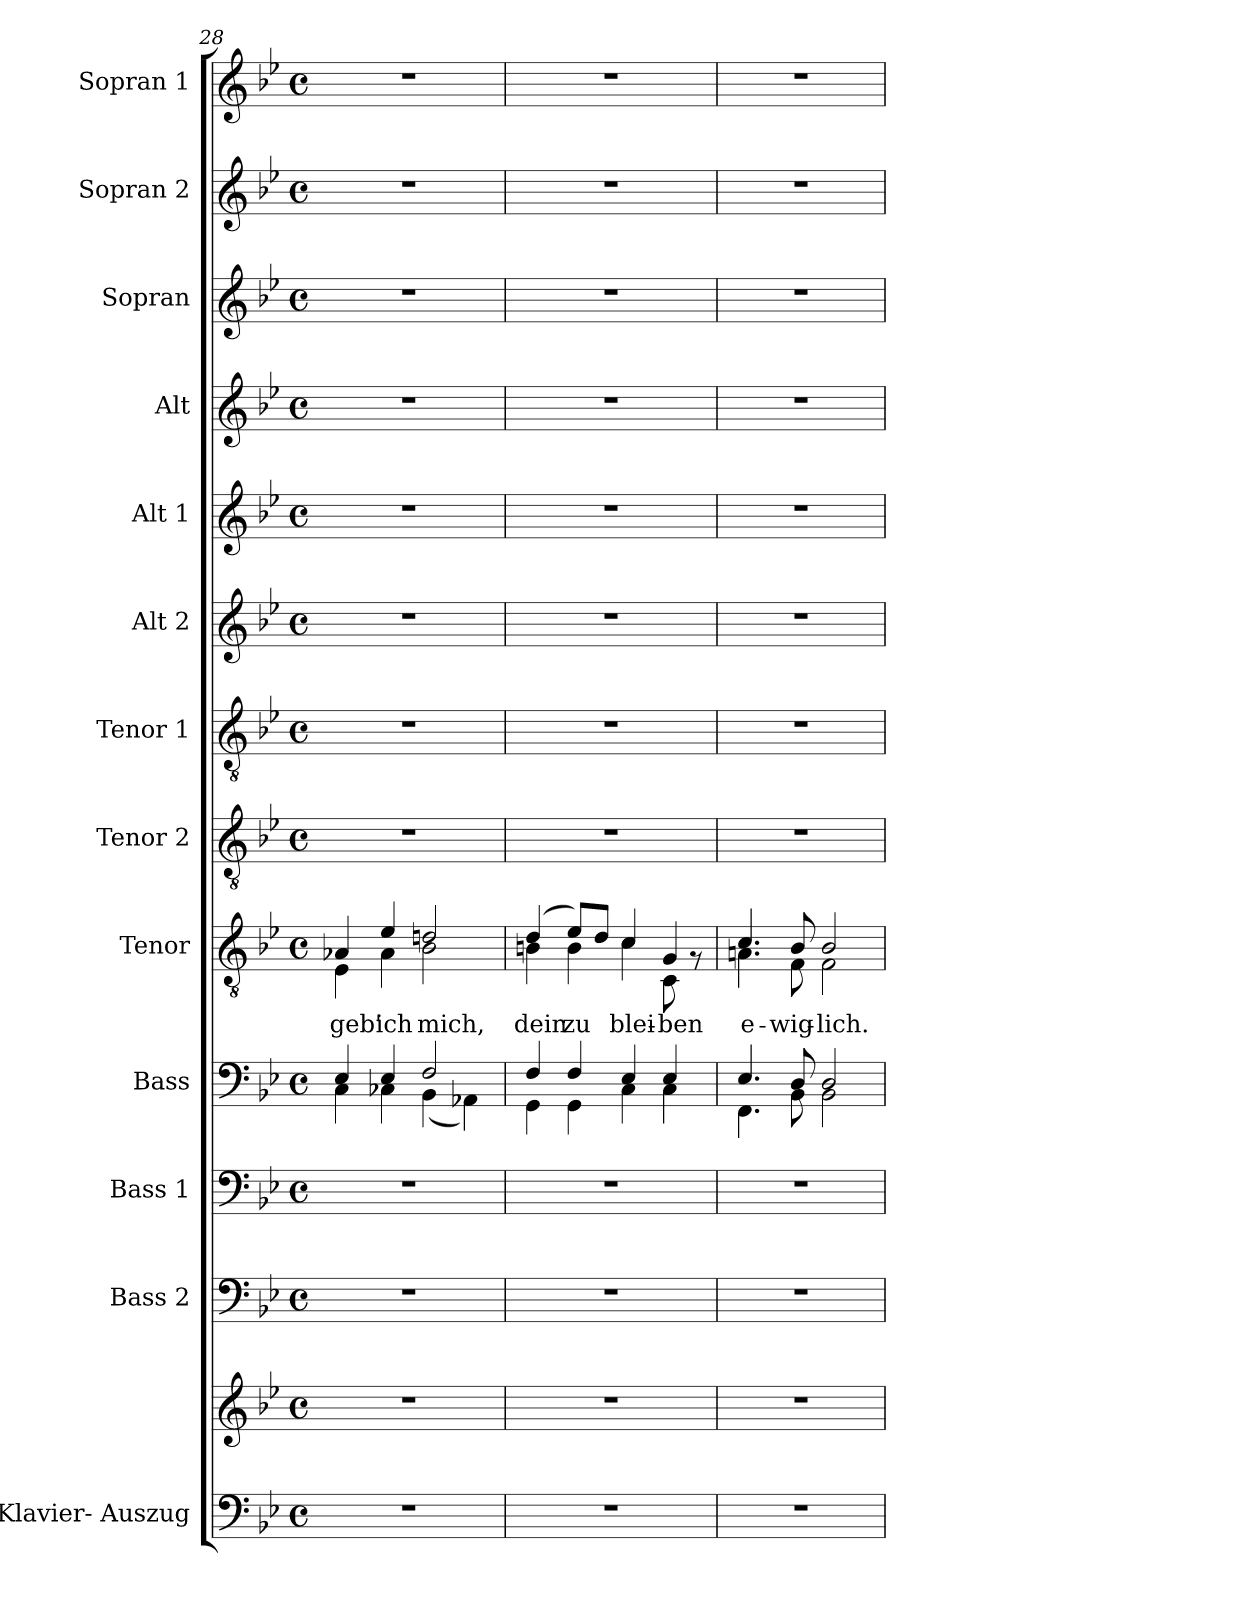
**kern	**kern	**kern	**kern	**kern	**kern	**text	**kern	**kern	**kern	**kern	**kern	**kern	**kern	**kern
*part13	*part13	*part12	*part11	*part10	*part9	*part9	*part8	*part7	*part6	*part5	*part4	*part3	*part2	*part1
*staff14	*staff13	*staff12	*staff11	*staff10	*staff9	*staff9	*staff8	*staff7	*staff6	*staff5	*staff4	*staff3	*staff2	*staff1
*I"Klavier- Auszug	*	*I"Bass 2	*I"Bass 1	*I"Bass	*I"Tenor	*	*I"Tenor 2	*I"Tenor 1	*I"Alt 2	*I"Alt 1	*I"Alt	*I"Sopran	*I"Sopran 2	*I"Sopran 1
*	*	*I'B2	*I'B1	*I'Bass	*I'Ten.	*	*I'T2	*I'T1	*I'A2	*I'A1	*I'Alt	*I'Sop.	*I'S2	*I'S1
*clefF4	*clefG2	*clefF4	*clefF4	*clefF4	*clefGv2	*	*clefGv2	*clefGv2	*clefG2	*clefG2	*clefG2	*clefG2	*clefG2	*clefG2
*k[b-e-]	*k[b-e-]	*k[b-e-]	*k[b-e-]	*k[b-e-]	*k[b-e-]	*	*k[b-e-]	*k[b-e-]	*k[b-e-]	*k[b-e-]	*k[b-e-]	*k[b-e-]	*k[b-e-]	*k[b-e-]
*M4/4	*M4/4	*M4/4	*M4/4	*M4/4	*M4/4	*	*M4/4	*M4/4	*M4/4	*M4/4	*M4/4	*M4/4	*M4/4	*M4/4
*met(c)	*met(c)	*met(c)	*met(c)	*met(c)	*met(c)	*	*met(c)	*met(c)	*met(c)	*met(c)	*met(c)	*met(c)	*met(c)	*met(c)
=28	=28	=28	=28	=28	=28	=28	=28	=28	=28	=28	=28	=28	=28	=28
*	*	*	*	*^	*	*	*	*	*	*	*	*	*	*
!	!	!	!	!	!	!	!LO:LY:b	!	!	!	!	!	!	!	!
*	*	*	*	*	*	*^	*	*	*	*	*	*	*	*	*
1r	1r	1r	1r	4E-/	4C\	4A-X/	4E-\	-geb'	1r	1r	1r	1r	1r	1r	1r	1r
!	!	!	!	!	!	!	!	!LO:LY:b	!	!	!	!	!	!	!	!
.	.	.	.	4E-/	4C-X\	4e-/	4A-\	ich	.	.	.	.	.	.	.	.
!	!	!	!	!	!	!	!	!LO:LY:b	!	!	!	!	!	!	!	!
.	.	.	.	2F/	(4BB-\	2dn/	2B-\	mich,	.	.	.	.	.	.	.	.
.	.	.	.	.	4AA-X\)	.	.	.	.	.	.	.	.	.	.	.
=29	=29	=29	=29	=29	=29	=29	=29	=29	=29	=29	=29	=29	=29	=29	=29	=29
!	!	!	!	!	!	!	!	!LO:LY:b	!	!	!	!	!	!	!	!
1r	1r	1r	1r	4F/	4GG\	(4d/	4Bn\	dein	1r	1r	1r	1r	1r	1r	1r	1r
!	!	!	!	!	!	!	!	!LO:LY:b	!	!	!	!	!	!	!	!
.	.	.	.	4F/	4GG\	8e-/L)	4B\	zu	.	.	.	.	.	.	.	.
.	.	.	.	.	.	8d/J	.	.	.	.	.	.	.	.	.	.
!	!	!	!	!	!	!	!	!LO:LY:b	!	!	!	!	!	!	!	!
.	.	.	.	4E-/	4C\	4c/	4c\	blei-	.	.	.	.	.	.	.	.
!	!	!	!	!	!	!	!	!LO:LY:b	!	!	!	!	!	!	!	!
.	.	.	.	4E-/	4C\	4G/	8C\	-ben	.	.	.	.	.	.	.	.
.	.	.	.	.	.	.	8rG	.	.	.	.	.	.	.	.	.
=30	=30	=30	=30	=30	=30	=30	=30	=30	=30	=30	=30	=30	=30	=30	=30	=30
!	!	!	!	!	!	!	!	!LO:LY:b	!	!	!	!	!	!	!	!
1r	1r	1r	1r	4.E-/	4.FF\	4.c/	4.An\	e-	1r	1r	1r	1r	1r	1r	1r	1r
!	!	!	!	!	!	!	!	!LO:LY:b	!	!	!	!	!	!	!	!
.	.	.	.	8D/	8BB-\	8B-/	8F\	-wig-	.	.	.	.	.	.	.	.
!	!	!	!	!	!	!	!	!LO:LY:b	!	!	!	!	!	!	!	!
.	.	.	.	2D/	2BB-\	2B-/	2F\	-lich.	.	.	.	.	.	.	.	.
*	*	*	*	*v	*v	*	*	*	*	*	*	*	*	*	*	*
*	*	*	*	*	*v	*v	*	*	*	*	*	*	*	*	*
=	=	=	=	=	=	=	=	=	=	=	=	=	=	=
*-	*-	*-	*-	*-	*-	*-	*-	*-	*-	*-	*-	*-	*-	*-
